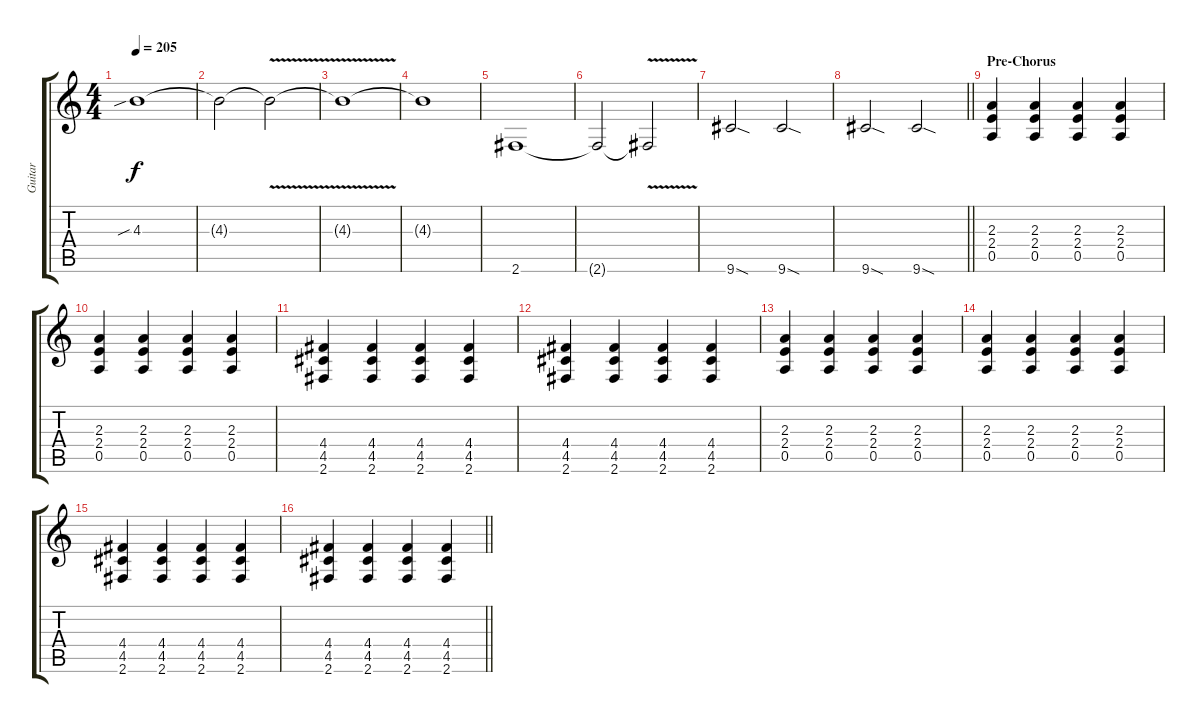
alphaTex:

\track ("Guitar" "Guitar") {instrument distortionguitar}
\staff {score tabs}
\tuning (E4 B3 G3 D3 A2 E2) {hide}
\ts (4 4)
\tempo 205
\clef g2
\ks c
4.3{sib}.1{dy f} |
4.3{t}.2 4.3{v t}.2 |
4.3{t}.1 |
4.3{t}.1 |
2.6.1 |
2.6{t}.2 2.6{v t}.2 |
9.6{sod}.2{volume 11} 9.6{sod}.2 |
\barLineRight lightlight
9.6{sod}.2 9.6{sod}.2 |
\section ("" "Pre-Chorus")
(2.3 2.4 0.5).4 (2.3 2.4 0.5).4 (2.3 2.4 0.5).4 (2.3 2.4 0.5).4 |
(2.3 2.4 0.5).4 (2.3 2.4 0.5).4 (2.3 2.4 0.5).4 (2.3 2.4 0.5).4 |
(4.4 4.5 2.6).4 (4.4 4.5 2.6).4 (4.4 4.5 2.6).4 (4.4 4.5 2.6).4 |
(4.4 4.5 2.6).4 (4.4 4.5 2.6).4 (4.4 4.5 2.6).4 (4.4 4.5 2.6).4 |
(2.3 2.4 0.5).4 (2.3 2.4 0.5).4 (2.3 2.4 0.5).4 (2.3 2.4 0.5).4 |
(2.3 2.4 0.5).4 (2.3 2.4 0.5).4 (2.3 2.4 0.5).4 (2.3 2.4 0.5).4 |
(4.4 4.5 2.6).4 (4.4 4.5 2.6).4 (4.4 4.5 2.6).4 (4.4 4.5 2.6).4 |
\barLineRight lightlight
(4.4 4.5 2.6).4 (4.4 4.5 2.6).4 (4.4 4.5 2.6).4 (4.4 4.5 2.6).4
